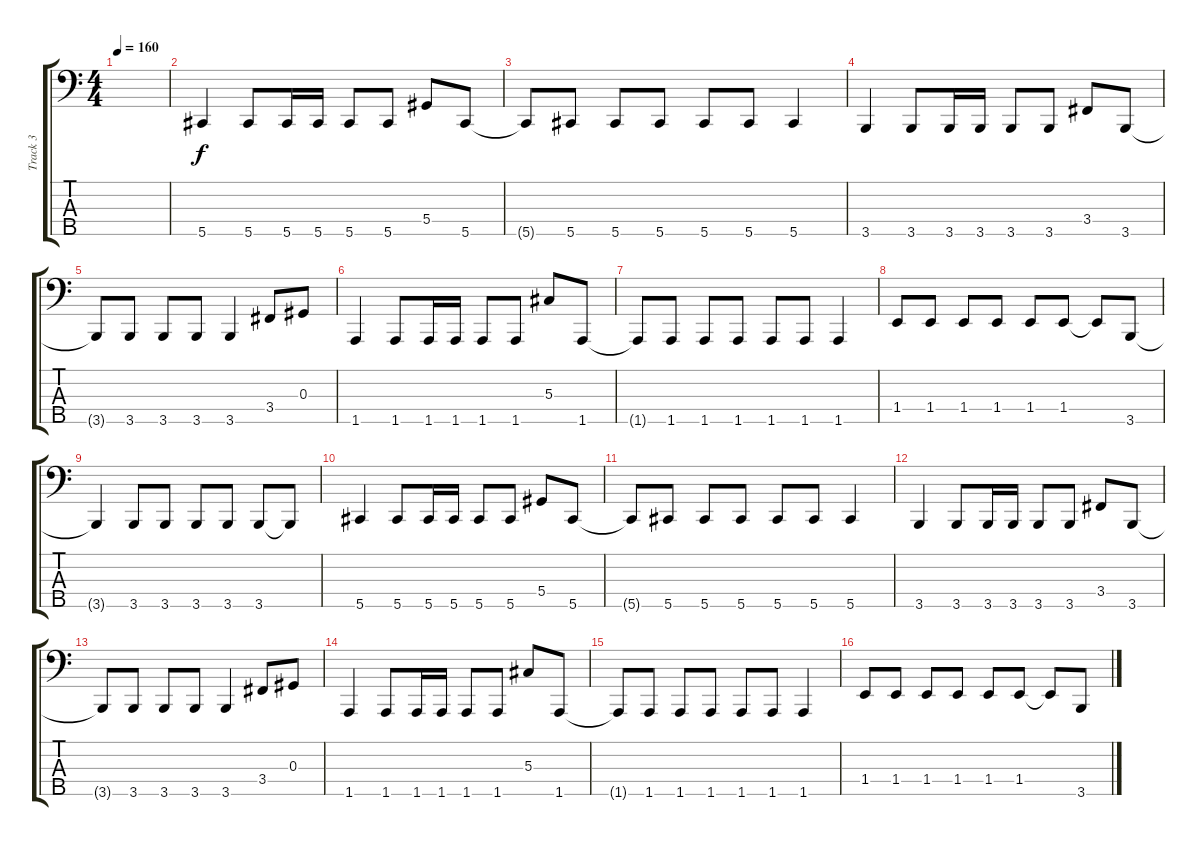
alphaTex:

\track ("Track 3" "Track 3") {instrument electricbasspick}
\staff {score tabs}
\tuning (Gb2 Db2 Ab1 Eb1 Ab0) {hide}
\ts (4 4)
\tempo 160
\clef f4
\ks c
|
5.5.4 5.5.8 5.5.16 5.5.16 5.5.8 5.5.8 5.4.8 5.5.8 |
5.5{t}.8 5.5.8 5.5.8 5.5.8 5.5.8 5.5.8 5.5.4 |
3.5.4 3.5.8 3.5.16 3.5.16 3.5.8 3.5.8 3.4.8 3.5.8 |
3.5{t}.8 3.5.8 3.5.8 3.5.8 3.5.4 3.4.8 0.3.8 |
1.5.4 1.5.8 1.5.16 1.5.16 1.5.8 1.5.8 5.3.8 1.5.8 |
1.5{t}.8 1.5.8 1.5.8 1.5.8 1.5.8 1.5.8 1.5.4 |
1.4.8 1.4.8 1.4.8 1.4.8 1.4.8 1.4.8 1.4{t}.8 3.5.8 |
3.5{t}.4 3.5.8 3.5.8 3.5.8 3.5.8 3.5.8 3.5{t}.8 |
5.5.4 5.5.8 5.5.16 5.5.16 5.5.8 5.5.8 5.4.8 5.5.8 |
5.5{t}.8 5.5.8 5.5.8 5.5.8 5.5.8 5.5.8 5.5.4 |
3.5.4 3.5.8 3.5.16 3.5.16 3.5.8 3.5.8 3.4.8 3.5.8 |
3.5{t}.8 3.5.8 3.5.8 3.5.8 3.5.4 3.4.8 0.3.8 |
1.5.4 1.5.8 1.5.16 1.5.16 1.5.8 1.5.8 5.3.8 1.5.8 |
1.5{t}.8 1.5.8 1.5.8 1.5.8 1.5.8 1.5.8 1.5.4 |
1.4.8 1.4.8 1.4.8 1.4.8 1.4.8 1.4.8 1.4{t}.8 3.5.8
